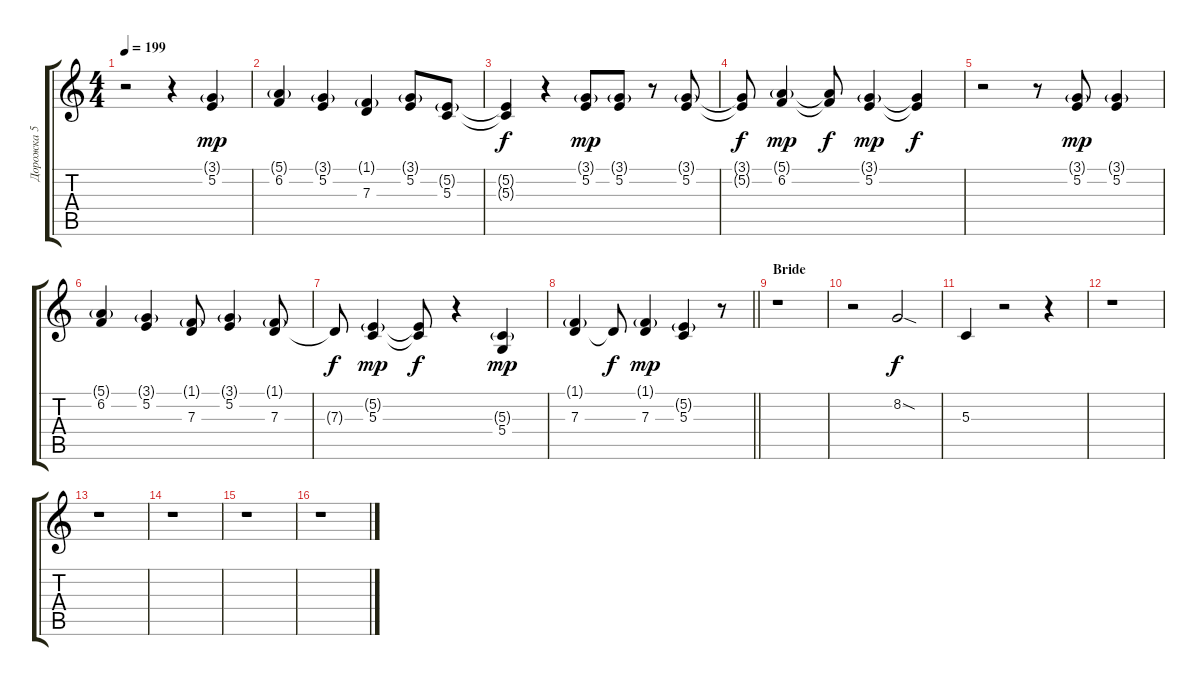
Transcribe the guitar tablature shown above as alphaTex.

\track ("Дорожка 5" "Дорожка 5") {instrument altosax}
\staff {score tabs}
\tuning (E4 B3 G3 D3 A2 E2) {hide}
\ts (4 4)
\tempo 199
\clef g2
\ks c
r.2{dy mp} r.4 (3.1{g} 5.2).4 |
(5.1{g} 6.2).4 (3.1{g} 5.2).4 (1.1{g} 7.3).4 (3.1{g} 5.2).8 (5.2{g} 5.3).8 |
(5.2{t} 5.3{t}).4{dy f} r.4 (3.1{g} 5.2).8{dy mp} (3.1{g} 5.2).8 r.8 (3.1{g} 5.2).8 |
(3.1{t} 5.2{t}).8{dy f} (5.1{g} 6.2).4{dy mp} (5.1{t} 6.2{t}).8{dy f} (3.1{g} 5.2).4{dy mp} (3.1{t} 5.2{t}).4{dy f} |
r.2 r.8 (3.1{g} 5.2).8{dy mp} (3.1{g} 5.2).4 |
(5.1{g} 6.2).4 (3.1{g} 5.2).4 (1.1{g} 7.3).8 (3.1{g} 5.2).4 (1.1{g} 7.3).8 |
7.3{t}.8{dy f} (5.2{g} 5.3).4{dy mp} (5.2{t} 5.3{t}).8{dy f} r.4 (5.3{g} 5.4).4{dy mp} |
\barLineRight lightlight
(1.1{g} 7.3).4 7.3{t}.8{dy f} (1.1{g} 7.3).4{dy mp} (5.2{g} 5.3).4 r.8 |
\section ("" "Bride")
r.1 |
r.2 8.2{sod}.2{dy f} |
5.3.4 r.2 r.4 |
r.1 |
r.1 |
r.1 |
r.1 |
r.1
